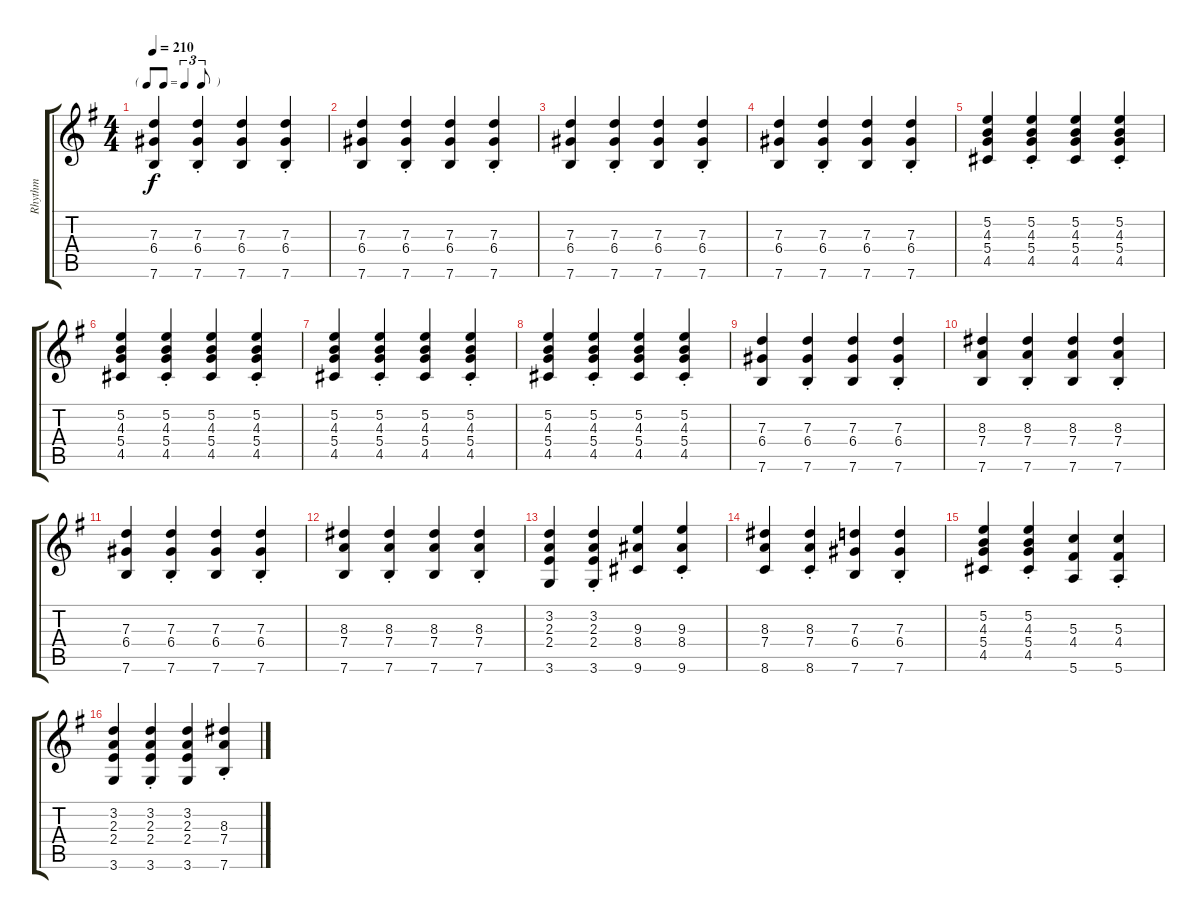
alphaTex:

\track ("Rhythm" "Rhythm") {instrument acousticguitarsteel}
\staff {score tabs}
\tuning (E4 B3 G3 D3 A2 E2) {hide}
\ts (4 4)
\tf triplet8th
\tempo 210
\clef g2
\ks g
(7.3 6.4 7.6).4{dy f} (7.3{st} 6.4{st} 7.6{st}).4 (7.3 6.4 7.6).4 (7.3{st} 6.4{st} 7.6{st}).4 |
(7.3 6.4 7.6).4 (7.3{st} 6.4{st} 7.6{st}).4 (7.3 6.4 7.6).4 (7.3{st} 6.4{st} 7.6{st}).4 |
(7.3 6.4 7.6).4 (7.3{st} 6.4{st} 7.6{st}).4 (7.3 6.4 7.6).4 (7.3{st} 6.4{st} 7.6{st}).4 |
(7.3 6.4 7.6).4 (7.3{st} 6.4{st} 7.6{st}).4 (7.3 6.4 7.6).4 (7.3{st} 6.4{st} 7.6{st}).4 |
(5.2 4.3 5.4 4.5).4 (5.2{st} 4.3{st} 5.4{st} 4.5{st}).4 (5.2 4.3 5.4 4.5).4 (5.2{st} 4.3{st} 5.4{st} 4.5{st}).4 |
(5.2 4.3 5.4 4.5).4 (5.2{st} 4.3{st} 5.4{st} 4.5{st}).4 (5.2 4.3 5.4 4.5).4 (5.2{st} 4.3{st} 5.4{st} 4.5{st}).4 |
(5.2 4.3 5.4 4.5).4 (5.2{st} 4.3{st} 5.4{st} 4.5{st}).4 (5.2 4.3 5.4 4.5).4 (5.2{st} 4.3{st} 5.4{st} 4.5{st}).4 |
(5.2 4.3 5.4 4.5).4 (5.2{st} 4.3{st} 5.4{st} 4.5{st}).4 (5.2 4.3 5.4 4.5).4 (5.2{st} 4.3{st} 5.4{st} 4.5{st}).4 |
(7.3 6.4 7.6).4 (7.3{st} 6.4{st} 7.6{st}).4 (7.3 6.4 7.6).4 (7.3{st} 6.4{st} 7.6{st}).4 |
(8.3 7.4 7.6).4 (8.3{st} 7.4{st} 7.6{st}).4 (8.3 7.4 7.6).4 (8.3{st} 7.4{st} 7.6{st}).4 |
(7.3 6.4 7.6).4 (7.3{st} 6.4{st} 7.6{st}).4 (7.3 6.4 7.6).4 (7.3{st} 6.4{st} 7.6{st}).4 |
(8.3 7.4 7.6).4 (8.3{st} 7.4{st} 7.6{st}).4 (8.3 7.4 7.6).4 (8.3{st} 7.4{st} 7.6{st}).4 |
(3.2 2.3 2.4 3.6).4 (3.2{st} 2.3{st} 2.4{st} 3.6{st}).4 (9.3 8.4 9.6).4 (9.3{st} 8.4{st} 9.6{st}).4 |
(8.3 7.4 8.6).4 (8.3{st} 7.4{st} 8.6{st}).4 (7.3 6.4 7.6).4 (7.3{st} 6.4{st} 7.6{st}).4 |
(5.2 4.3 5.4 4.5).4 (5.2{st} 4.3{st} 5.4{st} 4.5{st}).4 (5.3 4.4 5.6).4 (5.3{st} 4.4{st} 5.6{st}).4 |
(3.2 2.3 2.4 3.6).4 (3.2{st} 2.3{st} 2.4{st} 3.6{st}).4 (3.2 2.3 2.4 3.6).4 (8.3{st} 7.4{st} 7.6{st}).4
